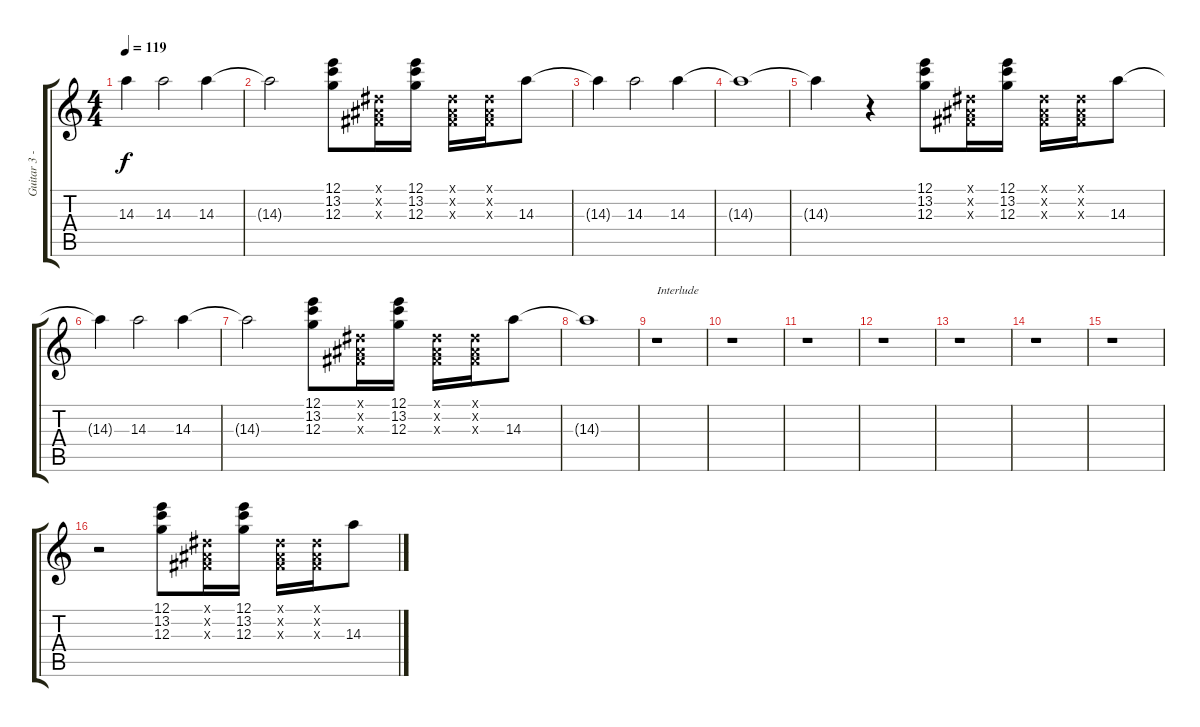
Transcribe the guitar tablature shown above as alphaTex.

\track ("Guitar 3 - Slight Dist." "Guitar 3 -") {instrument distortionguitar}
\staff {score tabs}
\tuning (E4 B3 G3 D3 A2 E2) {hide}
\ts (4 4)
\tempo 119
\clef g2
\ks c
14.3{t}.4{dy f} 14.3.2 14.3.4 |
14.3{t}.2 (12.1 13.2 12.3).8 (-1.1{x} -1.2{x} -1.3{x}).16 (12.1 13.2 12.3).16 (-1.1{x} -1.2{x} -1.3{x}).16 (-1.1{x} -1.2{x} -1.3{x}).16 14.3.8 |
14.3{t}.4 14.3.2 14.3.4 |
14.3{t}.1 |
14.3{t}.4 r.4 (12.1 13.2 12.3).8 (-1.1{x} -1.2{x} -1.3{x}).16 (12.1 13.2 12.3).16 (-1.1{x} -1.2{x} -1.3{x}).16 (-1.1{x} -1.2{x} -1.3{x}).16 14.3.8 |
14.3{t}.4 14.3.2 14.3.4 |
14.3{t}.2 (12.1 13.2 12.3).8 (-1.1{x} -1.2{x} -1.3{x}).16 (12.1 13.2 12.3).16 (-1.1{x} -1.2{x} -1.3{x}).16 (-1.1{x} -1.2{x} -1.3{x}).16 14.3.8 |
14.3{t}.1 |
r.1{txt "Interlude"} |
r.1 |
r.1 |
r.1 |
r.1 |
r.1 |
r.1 |
r.2 (12.1 13.2 12.3).8 (-1.1{x} -1.2{x} -1.3{x}).16 (12.1 13.2 12.3).16 (-1.1{x} -1.2{x} -1.3{x}).16 (-1.1{x} -1.2{x} -1.3{x}).16 14.3.8
